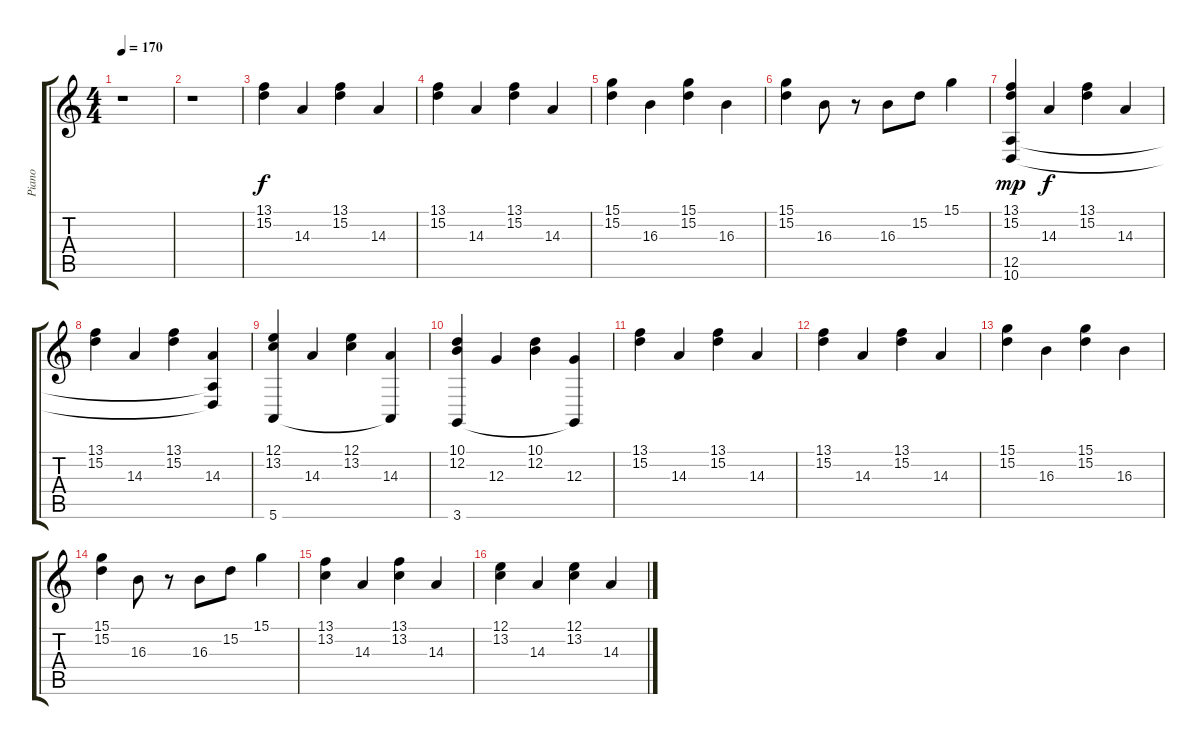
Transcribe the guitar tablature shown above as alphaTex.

\track ("Piano" "Piano") {instrument acousticgrandpiano}
\staff {score tabs}
\tuning (E4 B3 G3 D3 A2 E2) {hide}
\ts (4 4)
\tempo 170
\clef g2
\ks c
r.1{dy f} |
r.1 |
(13.1 15.2).4 14.3.4 (13.1 15.2).4 14.3.4 |
(13.1 15.2).4 14.3.4 (13.1 15.2).4 14.3.4 |
(15.1 15.2).4 16.3.4 (15.1 15.2).4 16.3.4 |
(15.1 15.2).4 16.3.8 r.8 16.3.8 15.2.8 15.1.4 |
(13.1 15.2 12.5 10.6).4{dy mp} 14.3.4{dy f} (13.1 15.2).4 14.3.4 |
(13.1 15.2).4 14.3.4 (13.1 15.2).4 (14.3 12.5{t} 10.6{t}).4 |
(12.1 13.2 5.6).4 14.3.4 (12.1 13.2).4 (14.3 5.6{t}).4 |
(10.1 12.2 3.6).4 12.3.4 (10.1 12.2).4 (12.3 3.6{t}).4 |
(13.1 15.2).4 14.3.4 (13.1 15.2).4 14.3.4 |
(13.1 15.2).4 14.3.4 (13.1 15.2).4 14.3.4 |
(15.1 15.2).4 16.3.4 (15.1 15.2).4 16.3.4 |
(15.1 15.2).4 16.3.8 r.8 16.3.8 15.2.8 15.1.4 |
(13.1 13.2).4 14.3.4 (13.1 13.2).4 14.3.4 |
(12.1 13.2).4 14.3.4 (12.1 13.2).4 14.3.4
